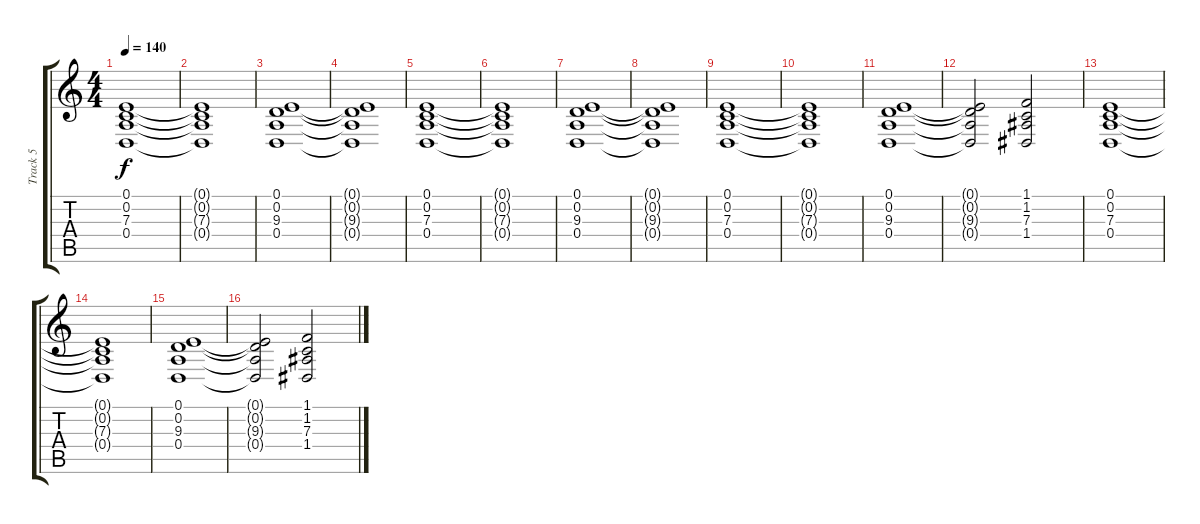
\track ("Track 5" "Track 5") {instrument choiraahs}
\staff {score tabs}
\tuning (E4 A3 F3 D3 G2 C2) {hide}
\ts (4 4)
\tempo 140
\clef g2
\ks c
(0.1 0.2 7.3 0.4).1{dy f} |
(0.1{t} 0.2{t} 7.3{t} 0.4{t}).1 |
(0.1 0.2 9.3 0.4).1 |
(0.1{t} 0.2{t} 9.3{t} 0.4{t}).1 |
(0.1 0.2 7.3 0.4).1 |
(0.1{t} 0.2{t} 7.3{t} 0.4{t}).1 |
(0.1 0.2 9.3 0.4).1 |
(0.1{t} 0.2{t} 9.3{t} 0.4{t}).1 |
(0.1 0.2 7.3 0.4).1 |
(0.1{t} 0.2{t} 7.3{t} 0.4{t}).1 |
(0.1 0.2 9.3 0.4).1 |
(0.1{t} 0.2{t} 9.3{t} 0.4{t}).2 (1.1 1.2 7.3 1.4).2 |
(0.1 0.2 7.3 0.4).1 |
(0.1{t} 0.2{t} 7.3{t} 0.4{t}).1 |
(0.1 0.2 9.3 0.4).1 |
(0.1{t} 0.2{t} 9.3{t} 0.4{t}).2 (1.1 1.2 7.3 1.4).2
